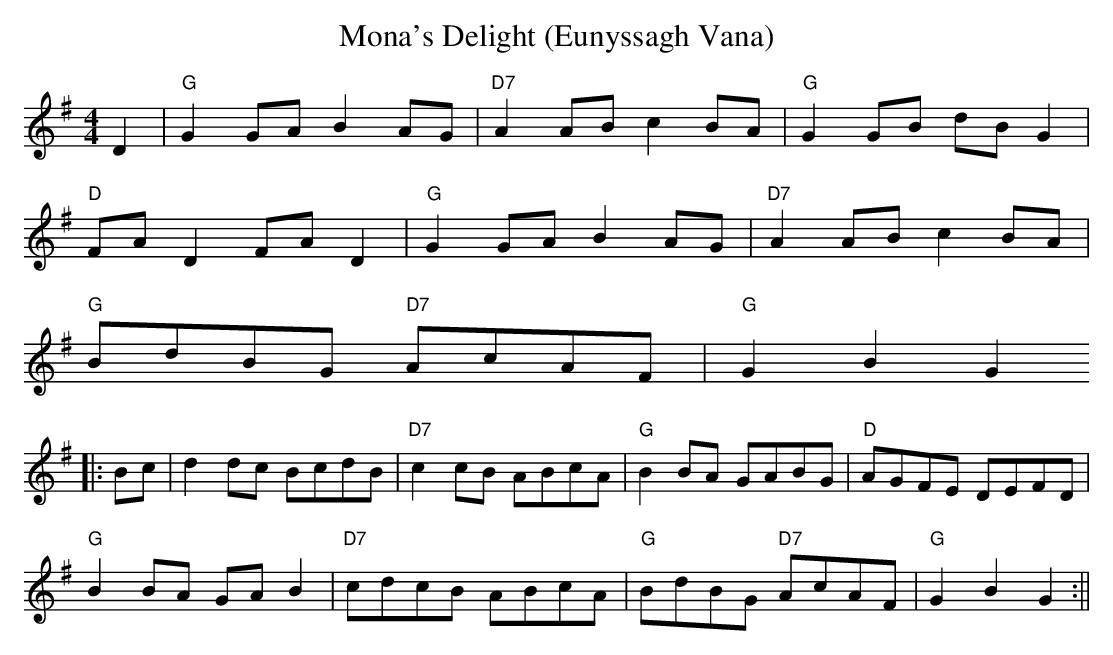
X:1
T:Mona's Delight (Eunyssagh Vana)
M:4/4
L:1/8
K:G
D2|"G"G2GA B2AG|"D7"A2AB c2BA|"G"G2GB dB G2|
"D"FA D2FA D2|"G"G2GA B2AG|"D7"A2AB c2BA|
"G"BdBG" D7" AcAF|"G"G2B2G2
||:Bc|d2dc BcdB|"D7"c2cB ABcA|"G"B2BA GABG|"D"AGFE DEFD|
"G"B2BA GA B2|"D7"cdcB ABcA|"G"BdBG" D7 " AcAF|"G"G2B2G2:||
